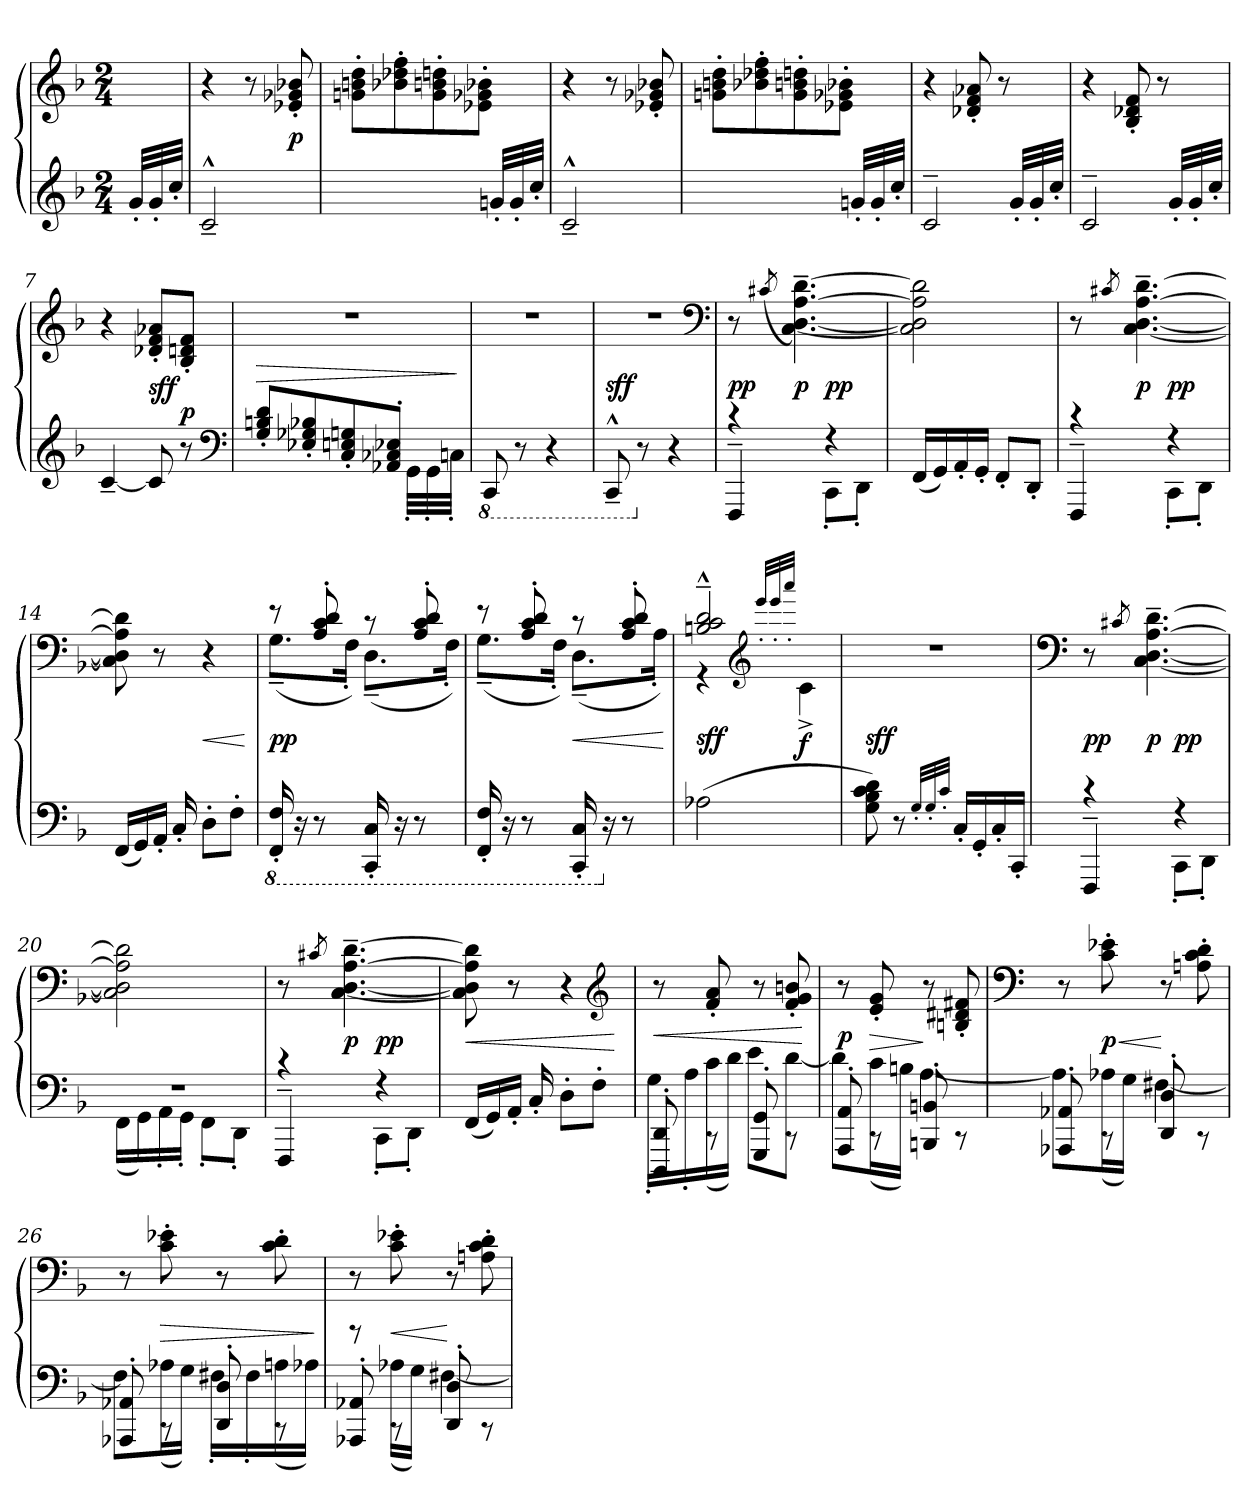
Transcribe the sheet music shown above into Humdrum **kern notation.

**kern	**kern	**dynam
*part1	*part1	*part1
*staff2	*staff1	*staff1/2
*clefG2	*clefG2	*
*k[b-]	*k[b-]	*
*M2/4	*M2/4	*
=	=	=
32g'LLL	16ryy	.
32g'	.	.
32cc'JJJ	32ryy	.
=1	=1	=1
2c~^^	4r	.
.	8r	.
.	8e-X' 8g-X' 8b-X'	p
=2	=2	=2
4ryy	8gn' 8bn' 8dd'L	.
.	8b-X' 8dd-X' 8ff'	.
8ryy	8g' 8bn' 8ddn'	.
32ryy	8e-X' 8g-X' 8b-X'J	.
32gn'LLL	.	.
32g'	.	.
32cc'JJJ	.	.
=3	=3	=3
2c~^^	4r	.
.	8r	.
.	8e-X' 8g-X' 8b-X'	.
=4	=4	=4
4ryy	8gn' 8bn' 8dd'L	.
.	8b-X' 8dd-X' 8ff'	.
8ryy	8g' 8bn' 8ddn'	.
32ryy	8e-X' 8g-X' 8b-X'J	.
32gn'LLL	.	.
32g'	.	.
32cc'JJJ	.	.
=5	=5	=5
*^	*	*
2c~	4.ryy	4r	.
.	.	8d-X' 8f' 8a-X'	.
.	32ryy	8r	.
.	32g'/LLL	.	.
.	32g'/	.	.
.	32cc'/JJJ	.	.
=6	=6	=6	=6
2c~	4.ryy	4r	.
.	.	8B-' 8d-X' 8f'	.
.	32ryy	8r	.
.	32g'/LLL	.	.
.	32g'/	.	.
.	32cc'/JJJ	.	.
*v	*v	*	*
=7	=7	=7
[4c~	4r	.
8c]	8d-X' 8f' 8a-X'L	sff
8r	8B-' 8dn' 8f'J	p
*clefF4	*	*
=8	=8	=8
*^	*	*
8G' 8Bn' 8d'L	4ryy	2r	>
8E-X' 8G-X' 8B-X'	.	.	.
8C' 8En' 8Gn'	8ryy	.	.
8AA-X' 8C-X' 8E-X'J	32ryy	.	.
.	32GG'LLL	.	.
.	32GG'	.	.
.	32Cn'JJJ	.	.
*v	*v	*	*
.	.	]
=9	=9	=9
*8ba	*	*
8CCC	2r	.
8r	.	.
4r	.	.
=10	=10	=10
8CCC~^^	2r	sff
*X8ba	*	*
8r	.	.
4r	.	.
*	*clefF4	*
=11	=11	=11
*^	*^	*
4FFF~	4rc	8r	4ryy	pp
.	.	(<8qc#X/	.	.
.	.	[4.C~ [4.D~ [4.A~ [4.d~)	.	p
4r	8CC'L	.	4ryy	pp
.	8DD'J	.	.	.
*v	*v	*	*	*
*	*v	*v	*
=12	=12	=12
(<16FFLL	2C] 2D] 2A] 2d]	.
16GG)	.	.
16AA'	.	.
16GG'JJ	.	.
8FF'L	.	.
8DD'J	.	.
=13	=13	=13
*^	*^	*
4FFF~	4rc	8r	4ryy	.
.	.	8qc#X/	.	.
.	.	[4.C~ [4.D~ [4.A~ [4.d~	.	p
4r	8CC'L	.	4ryy	pp
.	8DD'J	.	.	.
*v	*v	*	*	*
*	*v	*v	*
=14	=14	=14
(<16FFLL	8C] 8D] 8A] 8d]	.
16GG)	.	.
16AA'JJ	8r	.
16C'	.	.
8D'L	4r	<
8F'J	.	.
.	.	[
=15	=15	=15
*8ba	*	*
*	*^	*
16FFF' 16FF'	8r	(<8.G~L	pp
16r	.	.	.
8r	8A' 8c' 8d'	.	.
.	.	16F'Jk)	.
16CCC' 16CC'	8r	(<8.D~L	.
16r	.	.	.
8r	8A' 8c' 8d'	.	.
.	.	16F'Jk)	.
=16	=16	=16	=16
16FFF' 16FF'	8r	(<8.G~L	.
16r	.	.	.
8r	8A' 8c' 8d'	.	.
.	.	16F'Jk)	.
16CCC' 16CC'	8r	(<8.D~L	<
*X8ba	*	*	*
16r	.	.	.
8r	8A' 8c' 8d'	.	.
.	.	16A'Jk)	.
*	*v	*v	*
.	.	[
=17	=17	=17
*	*^	*
(>2A-X	2Bn~^^ 2c~^^ 2d~^^	4r	sff
.	.	32qqg'/LLL	.
.	.	32qqg'/	.
.	.	32qqcc'/JJJ	.
*	*clefG2	*	*
.	.	4c^	[ [ f
*	*v	*v	*
=18	=18	=18
8G 8B- 8c 8d)	2r	sff
8r	.	.
32qqG'/LLL	.	.
32qqG'/	.	.
32qqc'/JJJ	.	.
16C'LL	.	.
16GG'	.	.
16C'	.	.
16CC'JJ	.	.
=19	=19	=19
*	*clefF4	*
*^	*^	*
4FFF~	4rc	8r	4ryy	pp
.	.	8qc#X/	.	.
.	.	[4.C~ [4.D~ [4.A~ [4.d~	.	p
4r	8CC'L	.	4ryy	pp
.	8DD'J	.	.	.
*	*	*v	*v	*
=20	=20	=20	=20
2r	(<16FFLL	2C] 2D] 2A] 2d]	.
.	16GG)	.	.
.	16AA'	.	.
.	16GG'JJ	.	.
.	8FF'L	.	.
.	8DD'J	.	.
=21	=21	=21	=21
*	*	*^	*
4FFF~	4rc	8r	4ryy	.
.	.	8qc#X/	.	.
.	.	[4.C~ [4.D~ [4.A~ [4.d~	.	p
4r	8CC'L	.	4ryy	pp
.	8DD'J	.	.	.
*v	*v	*	*	*
*	*v	*v	*
=22	=22	=22
(<16FFLL	8C] 8D] 8A] 8d]	<
16GG)	.	.
16AA'JJ	8r	.
16C'	.	.
8D'L	4r	.
8F'J	.	.
*	*clefG2	*
.	.	[
=23	=23	=23
*^	*	*
8DDD' 8DD'	16G'LL	8r	<
.	16A'	.	.
8rCC	(>16c	8f' 8a'	.
.	16dJJ)	.	.
8GGG' 8GG'	8eL	8r	.
8rCC	[8dJ	8f' 8g' 8bn'	.
*v	*v	*	*
.	.	[
=24	=24	=24
*^	*	*
8AAA' 8AA'	8dL]	8r	p
8rCC	(>16cL	8e' 8g'	>
.	16BnJJ)	.	.
8BBBn' 8BBn'	[4A	8r	]
8rCC	.	8Bn' 8d#X' 8f#X'	.
=25	=25	=25	=25
*	*	*clefF4	*
8AAA-X' 8AA-X'	8AL]	8r	.
8rCC	(>16A-XL	8c' 8e-X'	< p
.	16GJJ)	.	.
8DD' 8D'	[4F#X	8r	[
8rCC	.	8An' 8c' 8d'	.
=26	=26	=26	=26
8AAA-X' 8AA-X'	8F#L]	8r	.
8rCC	(>16A-XL	8c' 8e-X'	>
.	16GJJ)	.	.
8DD' 8D'	16F#X'LL	8r	.
.	16F#'	.	.
8rCC	(>16An	8c' 8d'	.
.	16A-XJJ)	.	.
*v	*v	*	*
.	.	]
=27	=27	=27
*^	*	*
8AAA-X' 8AA-X'	8rg	8r	.
8rCC	(>16A-XLL	8c' 8e-X'	<
.	16GJJ)	.	.
8DD' 8D'	[4F#X	8r	[
8rCC	.	8An' 8c' 8d'	.
*v	*v	*	*
=	=	=
*-	*-	*-
